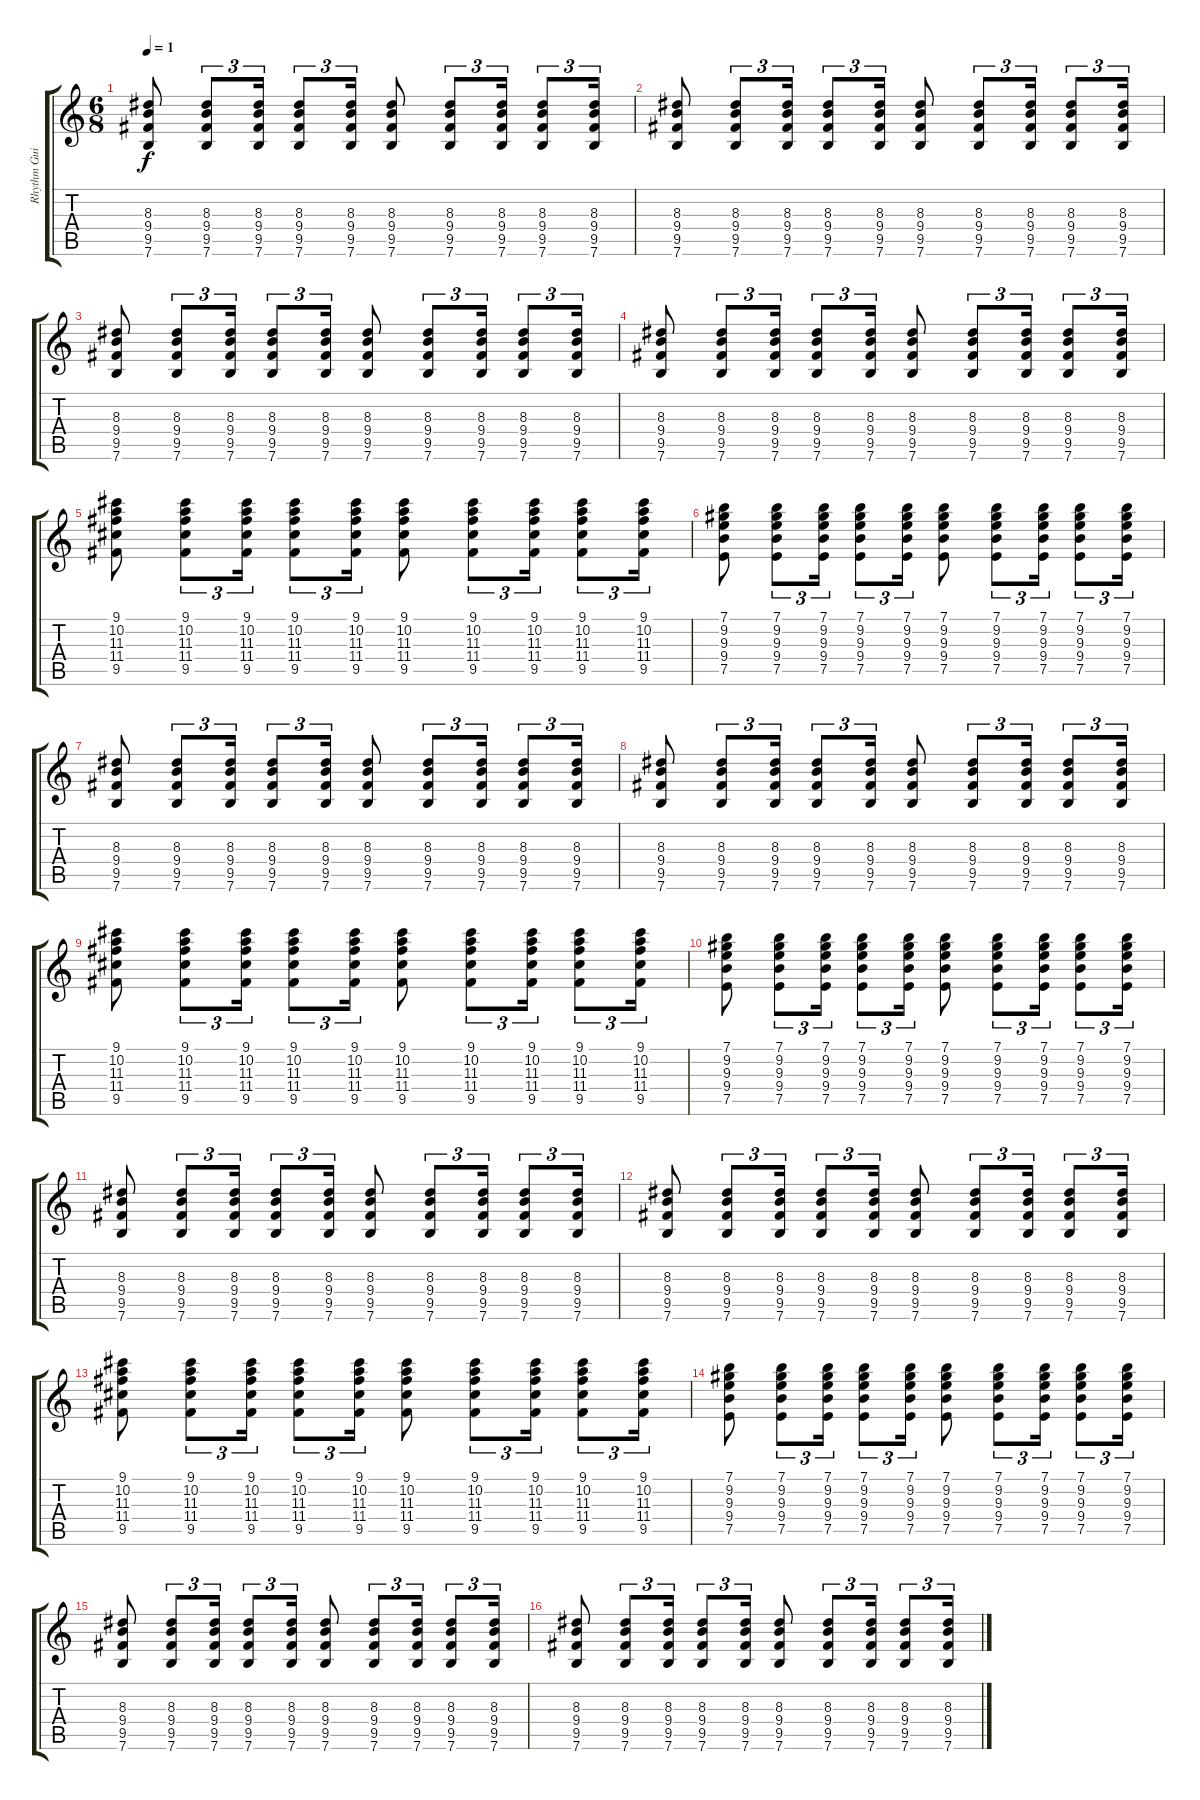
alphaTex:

\track ("Rhythm Guitar" "Rhythm Gui") {instrument acousticguitarsteel}
\staff {score tabs}
\tuning (E4 B3 G3 D3 A2 E2) {hide}
\ts (6 8)
\tempo 1
\clef g2
\ks c
(8.3 9.4 9.5 7.6).8{dy f} (8.3 9.4 9.5 7.6).8{tu (3 2)} (8.3 9.4 9.5 7.6).16{tu (3 2)} (8.3 9.4 9.5 7.6).8{tu (3 2)} (8.3 9.4 9.5 7.6).16{tu (3 2)} (8.3 9.4 9.5 7.6).8 (8.3 9.4 9.5 7.6).8{tu (3 2)} (8.3 9.4 9.5 7.6).16{tu (3 2)} (8.3 9.4 9.5 7.6).8{tu (3 2)} (8.3 9.4 9.5 7.6).16{tu (3 2)} |
(8.3 9.4 9.5 7.6).8 (8.3 9.4 9.5 7.6).8{tu (3 2)} (8.3 9.4 9.5 7.6).16{tu (3 2)} (8.3 9.4 9.5 7.6).8{tu (3 2)} (8.3 9.4 9.5 7.6).16{tu (3 2)} (8.3 9.4 9.5 7.6).8 (8.3 9.4 9.5 7.6).8{tu (3 2)} (8.3 9.4 9.5 7.6).16{tu (3 2)} (8.3 9.4 9.5 7.6).8{tu (3 2)} (8.3 9.4 9.5 7.6).16{tu (3 2)} |
(8.3 9.4 9.5 7.6).8 (8.3 9.4 9.5 7.6).8{tu (3 2)} (8.3 9.4 9.5 7.6).16{tu (3 2)} (8.3 9.4 9.5 7.6).8{tu (3 2)} (8.3 9.4 9.5 7.6).16{tu (3 2)} (8.3 9.4 9.5 7.6).8 (8.3 9.4 9.5 7.6).8{tu (3 2)} (8.3 9.4 9.5 7.6).16{tu (3 2)} (8.3 9.4 9.5 7.6).8{tu (3 2)} (8.3 9.4 9.5 7.6).16{tu (3 2)} |
(8.3 9.4 9.5 7.6).8 (8.3 9.4 9.5 7.6).8{tu (3 2)} (8.3 9.4 9.5 7.6).16{tu (3 2)} (8.3 9.4 9.5 7.6).8{tu (3 2)} (8.3 9.4 9.5 7.6).16{tu (3 2)} (8.3 9.4 9.5 7.6).8 (8.3 9.4 9.5 7.6).8{tu (3 2)} (8.3 9.4 9.5 7.6).16{tu (3 2)} (8.3 9.4 9.5 7.6).8{tu (3 2)} (8.3 9.4 9.5 7.6).16{tu (3 2)} |
(9.1 10.2 11.3 11.4 9.5).8 (9.1 10.2 11.3 11.4 9.5).8{tu (3 2)} (9.1 10.2 11.3 11.4 9.5).16{tu (3 2)} (9.1 10.2 11.3 11.4 9.5).8{tu (3 2)} (9.1 10.2 11.3 11.4 9.5).16{tu (3 2)} (9.1 10.2 11.3 11.4 9.5).8 (9.1 10.2 11.3 11.4 9.5).8{tu (3 2)} (9.1 10.2 11.3 11.4 9.5).16{tu (3 2)} (9.1 10.2 11.3 11.4 9.5).8{tu (3 2)} (9.1 10.2 11.3 11.4 9.5).16{tu (3 2)} |
(7.1 9.2 9.3 9.4 7.5).8 (7.1 9.2 9.3 9.4 7.5).8{tu (3 2)} (7.1 9.2 9.3 9.4 7.5).16{tu (3 2)} (7.1 9.2 9.3 9.4 7.5).8{tu (3 2)} (7.1 9.2 9.3 9.4 7.5).16{tu (3 2)} (7.1 9.2 9.3 9.4 7.5).8 (7.1 9.2 9.3 9.4 7.5).8{tu (3 2)} (7.1 9.2 9.3 9.4 7.5).16{tu (3 2)} (7.1 9.2 9.3 9.4 7.5).8{tu (3 2)} (7.1 9.2 9.3 9.4 7.5).16{tu (3 2)} |
(8.3 9.4 9.5 7.6).8 (8.3 9.4 9.5 7.6).8{tu (3 2)} (8.3 9.4 9.5 7.6).16{tu (3 2)} (8.3 9.4 9.5 7.6).8{tu (3 2)} (8.3 9.4 9.5 7.6).16{tu (3 2)} (8.3 9.4 9.5 7.6).8 (8.3 9.4 9.5 7.6).8{tu (3 2)} (8.3 9.4 9.5 7.6).16{tu (3 2)} (8.3 9.4 9.5 7.6).8{tu (3 2)} (8.3 9.4 9.5 7.6).16{tu (3 2)} |
(8.3 9.4 9.5 7.6).8 (8.3 9.4 9.5 7.6).8{tu (3 2)} (8.3 9.4 9.5 7.6).16{tu (3 2)} (8.3 9.4 9.5 7.6).8{tu (3 2)} (8.3 9.4 9.5 7.6).16{tu (3 2)} (8.3 9.4 9.5 7.6).8 (8.3 9.4 9.5 7.6).8{tu (3 2)} (8.3 9.4 9.5 7.6).16{tu (3 2)} (8.3 9.4 9.5 7.6).8{tu (3 2)} (8.3 9.4 9.5 7.6).16{tu (3 2)} |
(9.1 10.2 11.3 11.4 9.5).8 (9.1 10.2 11.3 11.4 9.5).8{tu (3 2)} (9.1 10.2 11.3 11.4 9.5).16{tu (3 2)} (9.1 10.2 11.3 11.4 9.5).8{tu (3 2)} (9.1 10.2 11.3 11.4 9.5).16{tu (3 2)} (9.1 10.2 11.3 11.4 9.5).8 (9.1 10.2 11.3 11.4 9.5).8{tu (3 2)} (9.1 10.2 11.3 11.4 9.5).16{tu (3 2)} (9.1 10.2 11.3 11.4 9.5).8{tu (3 2)} (9.1 10.2 11.3 11.4 9.5).16{tu (3 2)} |
(7.1 9.2 9.3 9.4 7.5).8 (7.1 9.2 9.3 9.4 7.5).8{tu (3 2)} (7.1 9.2 9.3 9.4 7.5).16{tu (3 2)} (7.1 9.2 9.3 9.4 7.5).8{tu (3 2)} (7.1 9.2 9.3 9.4 7.5).16{tu (3 2)} (7.1 9.2 9.3 9.4 7.5).8 (7.1 9.2 9.3 9.4 7.5).8{tu (3 2)} (7.1 9.2 9.3 9.4 7.5).16{tu (3 2)} (7.1 9.2 9.3 9.4 7.5).8{tu (3 2)} (7.1 9.2 9.3 9.4 7.5).16{tu (3 2)} |
(8.3 9.4 9.5 7.6).8 (8.3 9.4 9.5 7.6).8{tu (3 2)} (8.3 9.4 9.5 7.6).16{tu (3 2)} (8.3 9.4 9.5 7.6).8{tu (3 2)} (8.3 9.4 9.5 7.6).16{tu (3 2)} (8.3 9.4 9.5 7.6).8 (8.3 9.4 9.5 7.6).8{tu (3 2)} (8.3 9.4 9.5 7.6).16{tu (3 2)} (8.3 9.4 9.5 7.6).8{tu (3 2)} (8.3 9.4 9.5 7.6).16{tu (3 2)} |
(8.3 9.4 9.5 7.6).8 (8.3 9.4 9.5 7.6).8{tu (3 2)} (8.3 9.4 9.5 7.6).16{tu (3 2)} (8.3 9.4 9.5 7.6).8{tu (3 2)} (8.3 9.4 9.5 7.6).16{tu (3 2)} (8.3 9.4 9.5 7.6).8 (8.3 9.4 9.5 7.6).8{tu (3 2)} (8.3 9.4 9.5 7.6).16{tu (3 2)} (8.3 9.4 9.5 7.6).8{tu (3 2)} (8.3 9.4 9.5 7.6).16{tu (3 2)} |
(9.1 10.2 11.3 11.4 9.5).8 (9.1 10.2 11.3 11.4 9.5).8{tu (3 2)} (9.1 10.2 11.3 11.4 9.5).16{tu (3 2)} (9.1 10.2 11.3 11.4 9.5).8{tu (3 2)} (9.1 10.2 11.3 11.4 9.5).16{tu (3 2)} (9.1 10.2 11.3 11.4 9.5).8 (9.1 10.2 11.3 11.4 9.5).8{tu (3 2)} (9.1 10.2 11.3 11.4 9.5).16{tu (3 2)} (9.1 10.2 11.3 11.4 9.5).8{tu (3 2)} (9.1 10.2 11.3 11.4 9.5).16{tu (3 2)} |
(7.1 9.2 9.3 9.4 7.5).8 (7.1 9.2 9.3 9.4 7.5).8{tu (3 2)} (7.1 9.2 9.3 9.4 7.5).16{tu (3 2)} (7.1 9.2 9.3 9.4 7.5).8{tu (3 2)} (7.1 9.2 9.3 9.4 7.5).16{tu (3 2)} (7.1 9.2 9.3 9.4 7.5).8 (7.1 9.2 9.3 9.4 7.5).8{tu (3 2)} (7.1 9.2 9.3 9.4 7.5).16{tu (3 2)} (7.1 9.2 9.3 9.4 7.5).8{tu (3 2)} (7.1 9.2 9.3 9.4 7.5).16{tu (3 2)} |
(8.3 9.4 9.5 7.6).8 (8.3 9.4 9.5 7.6).8{tu (3 2)} (8.3 9.4 9.5 7.6).16{tu (3 2)} (8.3 9.4 9.5 7.6).8{tu (3 2)} (8.3 9.4 9.5 7.6).16{tu (3 2)} (8.3 9.4 9.5 7.6).8 (8.3 9.4 9.5 7.6).8{tu (3 2)} (8.3 9.4 9.5 7.6).16{tu (3 2)} (8.3 9.4 9.5 7.6).8{tu (3 2)} (8.3 9.4 9.5 7.6).16{tu (3 2)} |
(8.3 9.4 9.5 7.6).8 (8.3 9.4 9.5 7.6).8{tu (3 2)} (8.3 9.4 9.5 7.6).16{tu (3 2)} (8.3 9.4 9.5 7.6).8{tu (3 2)} (8.3 9.4 9.5 7.6).16{tu (3 2)} (8.3 9.4 9.5 7.6).8 (8.3 9.4 9.5 7.6).8{tu (3 2)} (8.3 9.4 9.5 7.6).16{tu (3 2)} (8.3 9.4 9.5 7.6).8{tu (3 2)} (8.3 9.4 9.5 7.6).16{tu (3 2)}
